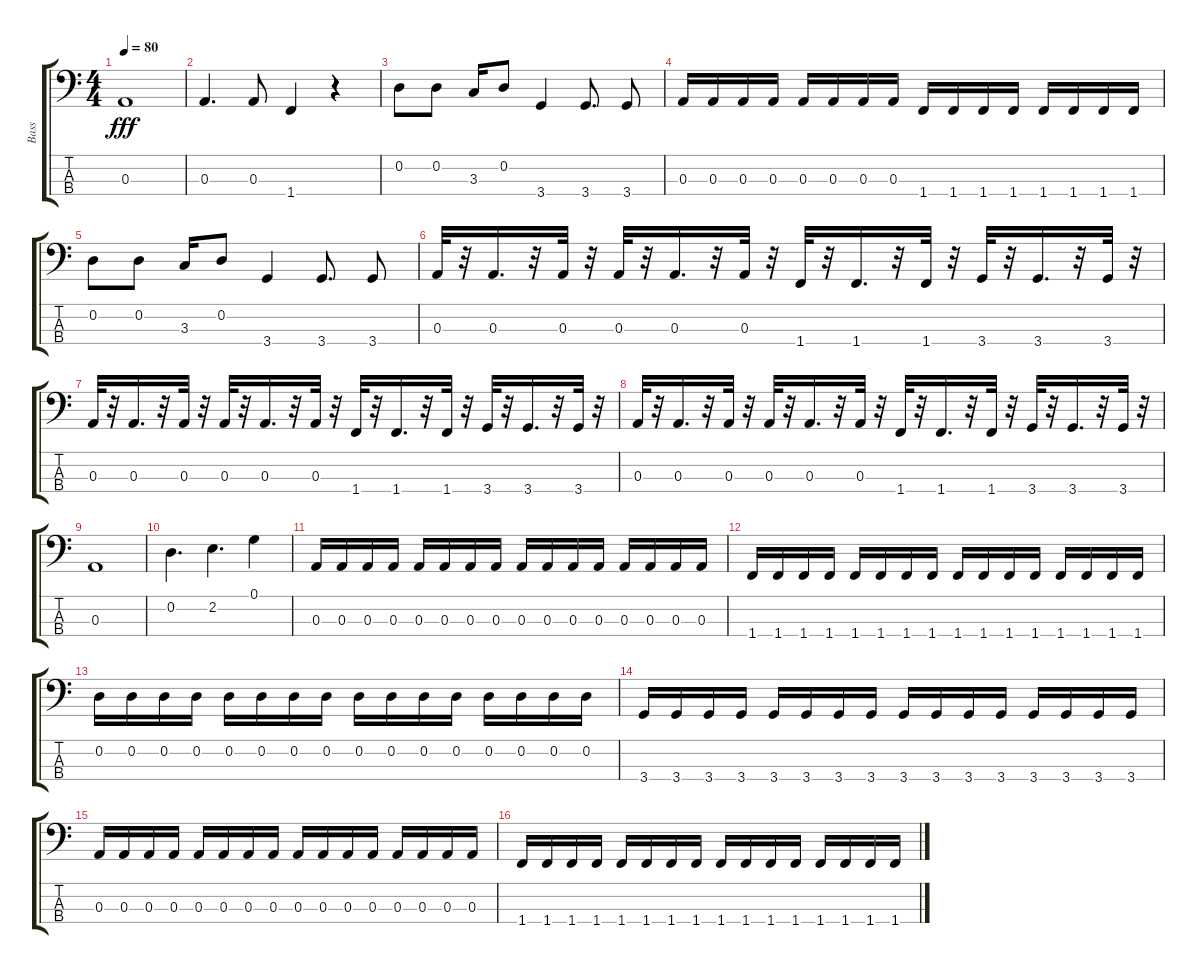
\track ("Bass" "Bass") {instrument electricbassfinger}
\staff {score tabs}
\tuning (G2 D2 A1 E1) {hide}
\ts (4 4)
\tempo 80
\clef f4
\ks c
0.3.1{dy fff} |
0.3.4{d} 0.3.8 1.4.4 r.4 |
0.2.8 0.2.8 3.3.16 0.2.8 3.4.4 3.4.8{d} 3.4.8 |
0.3.16 0.3.16 0.3.16 0.3.16 0.3.16 0.3.16 0.3.16 0.3.16 1.4.16 1.4.16 1.4.16 1.4.16 1.4.16 1.4.16 1.4.16 1.4.16 |
0.2.8 0.2.8 3.3.16 0.2.8 3.4.4 3.4.8{d} 3.4.8 |
0.3.32 r.32 0.3.16{d} r.32 0.3.32 r.32 0.3.32 r.32 0.3.16{d} r.32 0.3.32 r.32 1.4.32 r.32 1.4.16{d} r.32 1.4.32 r.32 3.4.32 r.32 3.4.16{d} r.32 3.4.32 r.32 |
0.3.32 r.32 0.3.16{d} r.32 0.3.32 r.32 0.3.32 r.32 0.3.16{d} r.32 0.3.32 r.32 1.4.32 r.32 1.4.16{d} r.32 1.4.32 r.32 3.4.32 r.32 3.4.16{d} r.32 3.4.32 r.32 |
0.3.32 r.32 0.3.16{d} r.32 0.3.32 r.32 0.3.32 r.32 0.3.16{d} r.32 0.3.32 r.32 1.4.32 r.32 1.4.16{d} r.32 1.4.32 r.32 3.4.32 r.32 3.4.16{d} r.32 3.4.32 r.32 |
0.3.1 |
0.2.4{d} 2.2.4{d} 0.1.4 |
0.3.16 0.3.16 0.3.16 0.3.16 0.3.16 0.3.16 0.3.16 0.3.16 0.3.16 0.3.16 0.3.16 0.3.16 0.3.16 0.3.16 0.3.16 0.3.16 |
1.4.16 1.4.16 1.4.16 1.4.16 1.4.16 1.4.16 1.4.16 1.4.16 1.4.16 1.4.16 1.4.16 1.4.16 1.4.16 1.4.16 1.4.16 1.4.16 |
0.2.16 0.2.16 0.2.16 0.2.16 0.2.16 0.2.16 0.2.16 0.2.16 0.2.16 0.2.16 0.2.16 0.2.16 0.2.16 0.2.16 0.2.16 0.2.16 |
3.4.16 3.4.16 3.4.16 3.4.16 3.4.16 3.4.16 3.4.16 3.4.16 3.4.16 3.4.16 3.4.16 3.4.16 3.4.16 3.4.16 3.4.16 3.4.16 |
0.3.16 0.3.16 0.3.16 0.3.16 0.3.16 0.3.16 0.3.16 0.3.16 0.3.16 0.3.16 0.3.16 0.3.16 0.3.16 0.3.16 0.3.16 0.3.16 |
1.4.16 1.4.16 1.4.16 1.4.16 1.4.16 1.4.16 1.4.16 1.4.16 1.4.16 1.4.16 1.4.16 1.4.16 1.4.16 1.4.16 1.4.16 1.4.16
